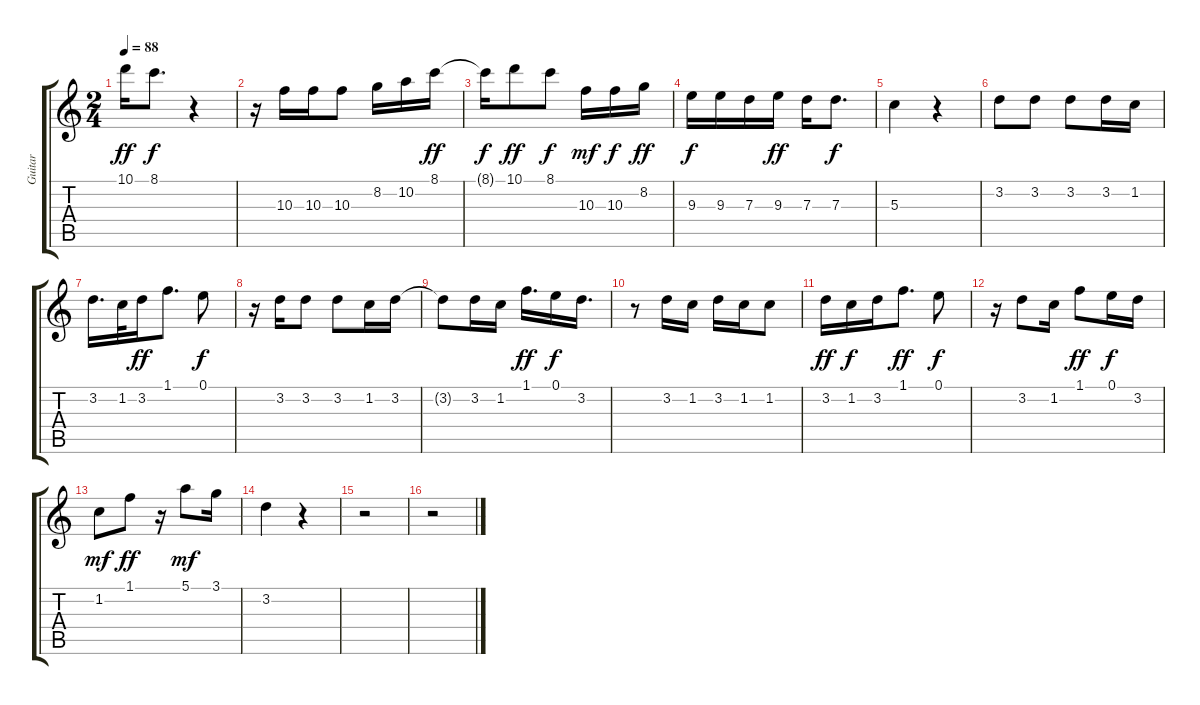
\track ("Guitar" "Guitar") {instrument acousticguitarnylon}
\staff {score tabs}
\tuning (E4 B3 G3 D3 A2 E2) {hide}
\ts (2 4)
\tempo 88
\clef g2
\ks c
10.1.16{dy ff} 8.1.8{d dy f} r.4 |
r.16 10.3.16 10.3.16 10.3.8 8.2.16 10.2.16 8.1.16{dy ff} |
8.1{t}.16{dy f} 10.1.8{dy ff} 8.1.8{dy f} 10.3.16{dy mf} 10.3.16{dy f} 8.2.16{dy ff} |
9.3.16{dy f} 9.3.16 7.3.16 9.3.16{dy ff} 7.3.16 7.3.8{d dy f} |
5.3.4 r.4 |
3.2.8 3.2.8 3.2.8 3.2.16 1.2.16 |
3.2.16{d} 1.2.32 3.2.16{dy ff} 1.1.8{d} 0.1.8{dy f} |
r.16 3.2.16 3.2.8 3.2.8 1.2.16 3.2.16 |
3.2{t}.8 3.2.16 1.2.16 1.1.16{d dy ff} 0.1.16{dy f} 3.2.16{d} |
r.8 3.2.16 1.2.16 3.2.16 1.2.16 1.2.8 |
3.2.16{dy ff} 1.2.16{dy f} 3.2.16 1.1.8{d dy ff} 0.1.8{dy f} |
r.16 3.2.8 1.2.16 1.1.8{dy ff} 0.1.16{dy f} 3.2.16 |
1.2.8{dy mf} 1.1.8{dy ff} r.16 5.1.8{dy mf} 3.1.16 |
3.2.4 r.4 |
r.2 |
r.2
